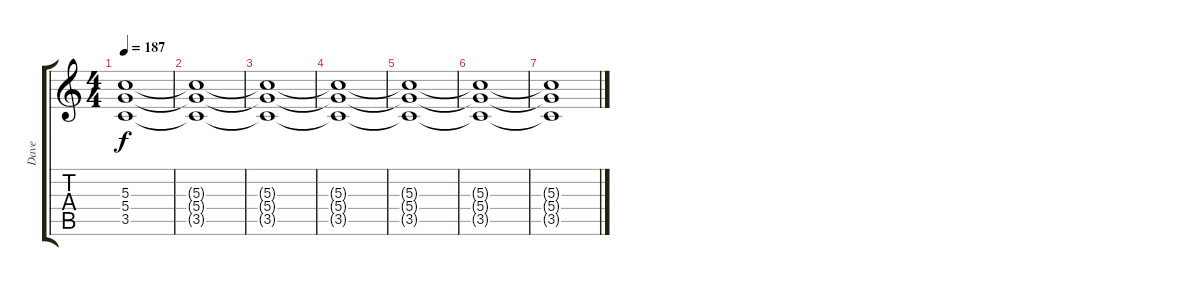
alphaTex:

\track ("Dave" "Dave") {instrument distortionguitar}
\staff {score tabs}
\tuning (E4 B3 G3 D3 A2 E2) {hide}
\ts (4 4)
\tempo 187
\clef g2
\ks c
(5.3 5.4 3.5).1{dy f} |
(5.3{t} 5.4{t} 3.5{t}).1 |
(5.3{t} 5.4{t} 3.5{t}).1 |
(5.3{t} 5.4{t} 3.5{t}).1 |
(5.3{t} 5.4{t} 3.5{t}).1 |
(5.3{t} 5.4{t} 3.5{t}).1 |
(5.3{t} 5.4{t} 3.5{t}).1
